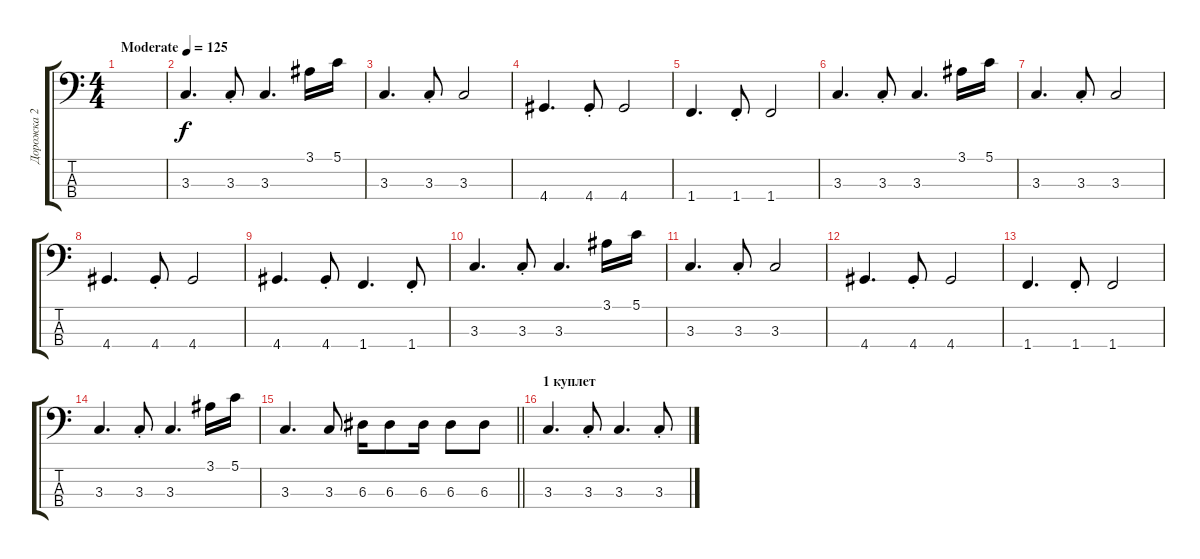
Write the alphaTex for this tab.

\track ("Дорожка 2" "Дорожка 2") {instrument electricbassfinger}
\staff {score tabs}
\tuning (G2 D2 A1 E1) {hide}
\ts (4 4)
\tempo (125 "Moderate")
\clef f4
\ks c
|
3.3.4{d} 3.3{st}.8 3.3.4{d} 3.1.16 5.1.16 |
3.3.4{d} 3.3{st}.8 3.3.2 |
4.4.4{d} 4.4{st}.8 4.4.2 |
1.4.4{d} 1.4{st}.8 1.4.2 |
3.3.4{d} 3.3{st}.8 3.3.4{d} 3.1.16 5.1.16 |
3.3.4{d} 3.3{st}.8 3.3.2 |
4.4.4{d} 4.4{st}.8 4.4.2 |
4.4.4{d} 4.4{st}.8 1.4.4{d} 1.4{st}.8 |
3.3.4{d} 3.3{st}.8 3.3.4{d} 3.1.16 5.1.16 |
3.3.4{d} 3.3{st}.8 3.3.2 |
4.4.4{d} 4.4{st}.8 4.4.2 |
1.4.4{d} 1.4{st}.8 1.4.2 |
3.3.4{d} 3.3{st}.8 3.3.4{d} 3.1.16 5.1.16 |
\barLineRight lightlight
3.3.4{d} 3.3.8 6.3.16 6.3.8 6.3.16 6.3.8 6.3.8 |
\section ("" "1 куплет")
3.3.4{d} 3.3{st}.8 3.3.4{d} 3.3{st}.8
